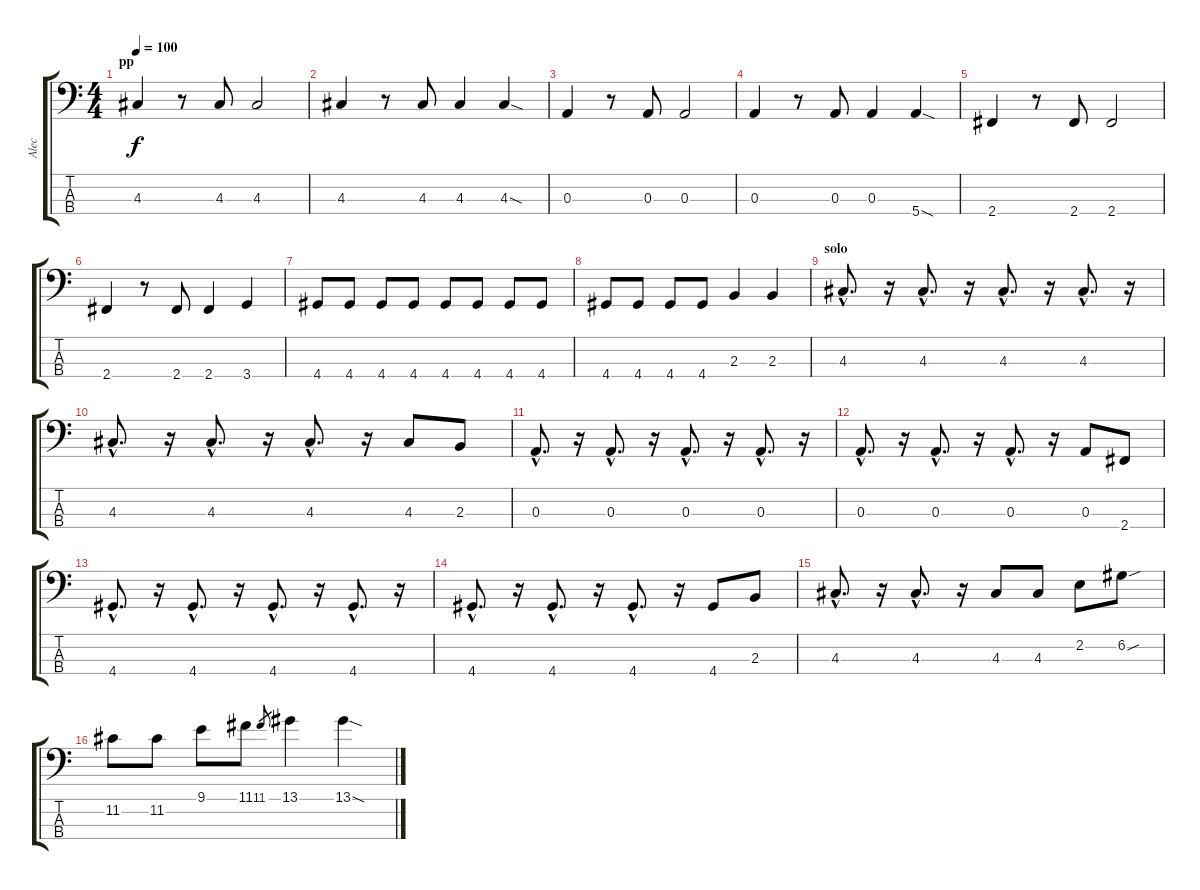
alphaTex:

\track ("Alec" "Alec") {instrument electricbassfinger}
\staff {score tabs}
\tuning (G2 D2 A1 E1) {hide}
\ts (4 4)
\section ("" "pp")
\tempo 100
\clef f4
\ks c
4.3.4{dy f} r.8 4.3.8 4.3.2 |
4.3.4 r.8 4.3.8 4.3.4 4.3{sod}.4 |
0.3.4 r.8 0.3.8 0.3.2 |
0.3.4 r.8 0.3.8 0.3.4 5.4{sod}.4 |
2.4.4 r.8 2.4.8 2.4.2 |
2.4.4 r.8 2.4.8 2.4.4 3.4.4 |
4.4.8 4.4.8 4.4.8 4.4.8 4.4.8 4.4.8 4.4.8 4.4.8 |
4.4.8 4.4.8 4.4.8 4.4.8 2.3.4 2.3.4 |
\section ("" "solo")
4.3{hac}.8{d} r.16 4.3{hac}.8{d} r.16 4.3{hac}.8{d} r.16 4.3{hac}.8{d} r.16 |
4.3{hac}.8{d} r.16 4.3{hac}.8{d} r.16 4.3{hac}.8{d} r.16 4.3.8 2.3.8 |
0.3{hac}.8{d} r.16 0.3{hac}.8{d} r.16 0.3{hac}.8{d} r.16 0.3{hac}.8{d} r.16 |
0.3{hac}.8{d} r.16 0.3{hac}.8{d} r.16 0.3{hac}.8{d} r.16 0.3.8 2.4.8 |
4.4{hac}.8{d} r.16 4.4{hac}.8{d} r.16 4.4{hac}.8{d} r.16 4.4{hac}.8{d} r.16 |
4.4{hac}.8{d} r.16 4.4{hac}.8{d} r.16 4.4{hac}.8{d} r.16 4.4.8 2.3.8 |
4.3{hac}.8{d} r.16 4.3{hac}.8{d} r.16 4.3.8 4.3.8 2.2.8 6.2{sou}.8 |
11.2.8 11.2.8 9.1.8 11.1.8 11.1.8{gr} 13.1.4 13.1{sod}.4
